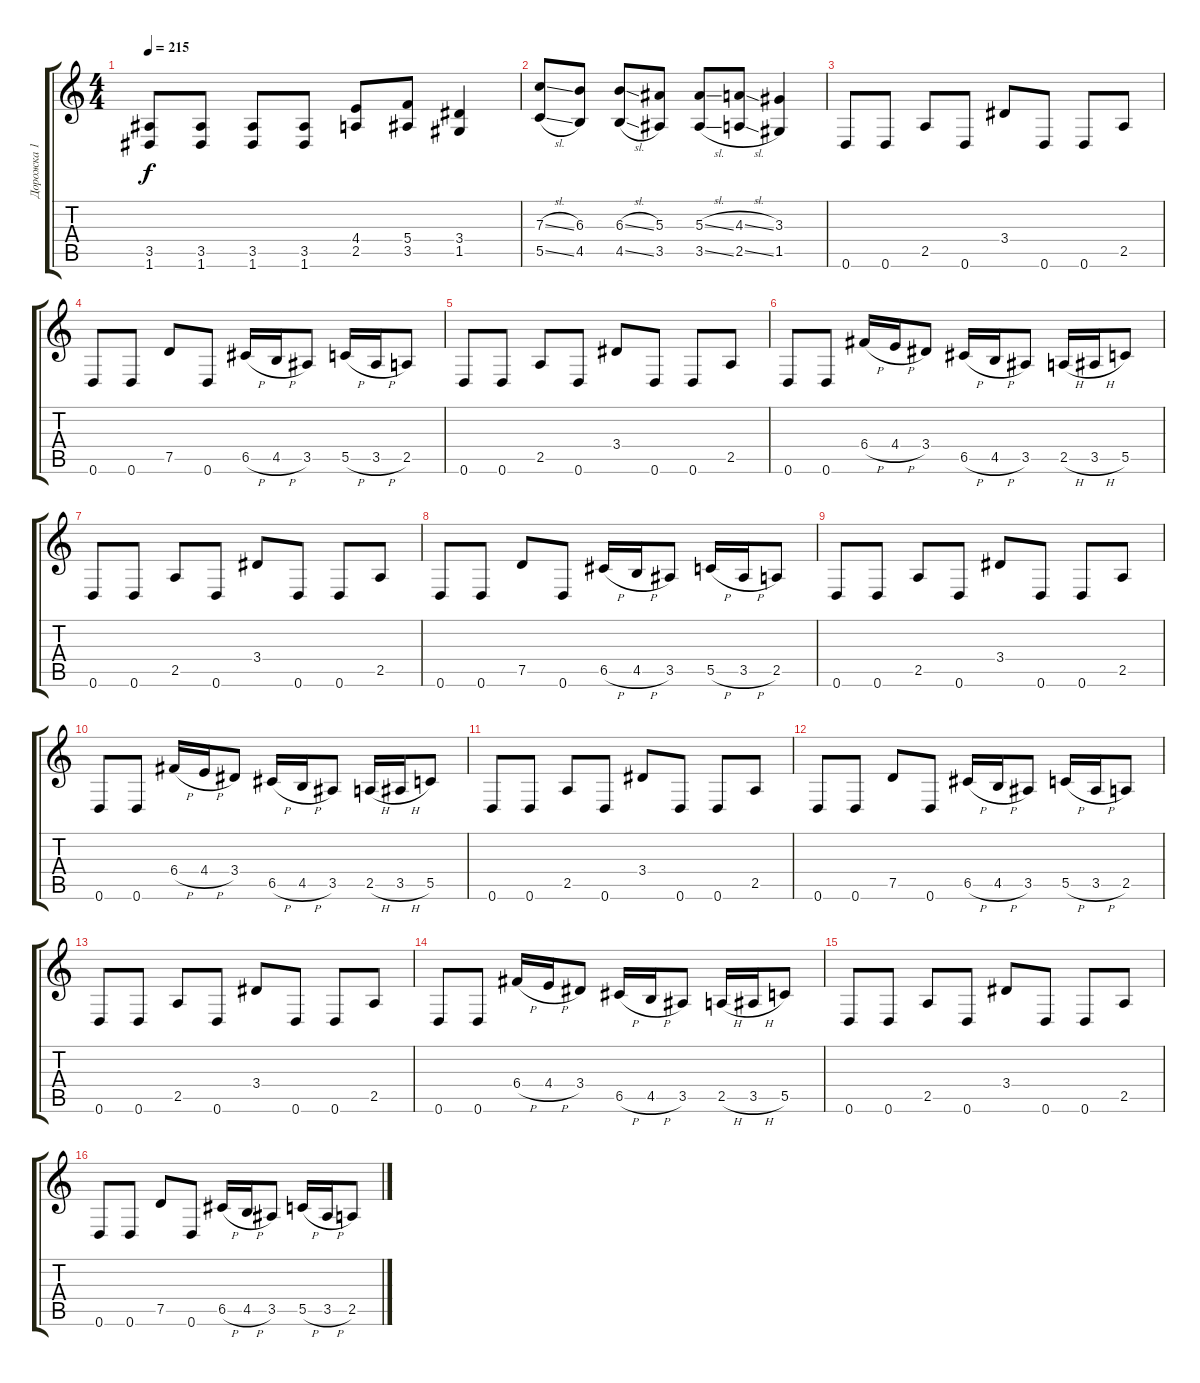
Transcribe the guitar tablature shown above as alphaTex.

\track ("Дорожка 1" "Дорожка 1") {instrument distortionguitar}
\staff {score tabs}
\tuning (D4 A3 F3 C3 G2 D2) {hide}
\ts (4 4)
\tempo 215
\clef g2
\ks c
(3.5 1.6).8{dy f} (3.5 1.6).8 (3.5 1.6).8 (3.5 1.6).8 (4.4 2.5).8 (5.4 3.5).8 (3.4 1.5).4 |
(7.3{sl} 5.5{sl}).8 (6.3 4.5).8 (6.3{sl} 4.5{sl}).8 (5.3 3.5).8 (5.3{sl} 3.5{sl}).8 (4.3{sl} 2.5{sl}).8 (3.3 1.5).4 |
0.6.8 0.6.8 2.5.8 0.6.8 3.4.8 0.6.8 0.6.8 2.5.8 |
0.6.8 0.6.8 7.5.8 0.6.8 6.5{h}.16 4.5{h}.16 3.5.8 5.5{h}.16 3.5{h}.16 2.5.8 |
0.6.8 0.6.8 2.5.8 0.6.8 3.4.8 0.6.8 0.6.8 2.5.8 |
0.6.8 0.6.8 6.4{h}.16 4.4{h}.16 3.4.8 6.5{h}.16 4.5{h}.16 3.5.8 2.5{h}.16 3.5{h}.16 5.5.8 |
0.6.8 0.6.8 2.5.8 0.6.8 3.4.8 0.6.8 0.6.8 2.5.8 |
0.6.8 0.6.8 7.5.8 0.6.8 6.5{h}.16 4.5{h}.16 3.5.8 5.5{h}.16 3.5{h}.16 2.5.8 |
0.6.8 0.6.8 2.5.8 0.6.8 3.4.8 0.6.8 0.6.8 2.5.8 |
0.6.8 0.6.8 6.4{h}.16 4.4{h}.16 3.4.8 6.5{h}.16 4.5{h}.16 3.5.8 2.5{h}.16 3.5{h}.16 5.5.8 |
0.6.8 0.6.8 2.5.8 0.6.8 3.4.8 0.6.8 0.6.8 2.5.8 |
0.6.8 0.6.8 7.5.8 0.6.8 6.5{h}.16 4.5{h}.16 3.5.8 5.5{h}.16 3.5{h}.16 2.5.8 |
0.6.8 0.6.8 2.5.8 0.6.8 3.4.8 0.6.8 0.6.8 2.5.8 |
0.6.8 0.6.8 6.4{h}.16 4.4{h}.16 3.4.8 6.5{h}.16 4.5{h}.16 3.5.8 2.5{h}.16 3.5{h}.16 5.5.8 |
0.6.8 0.6.8 2.5.8 0.6.8 3.4.8 0.6.8 0.6.8 2.5.8 |
0.6.8 0.6.8 7.5.8 0.6.8 6.5{h}.16 4.5{h}.16 3.5.8 5.5{h}.16 3.5{h}.16 2.5.8
